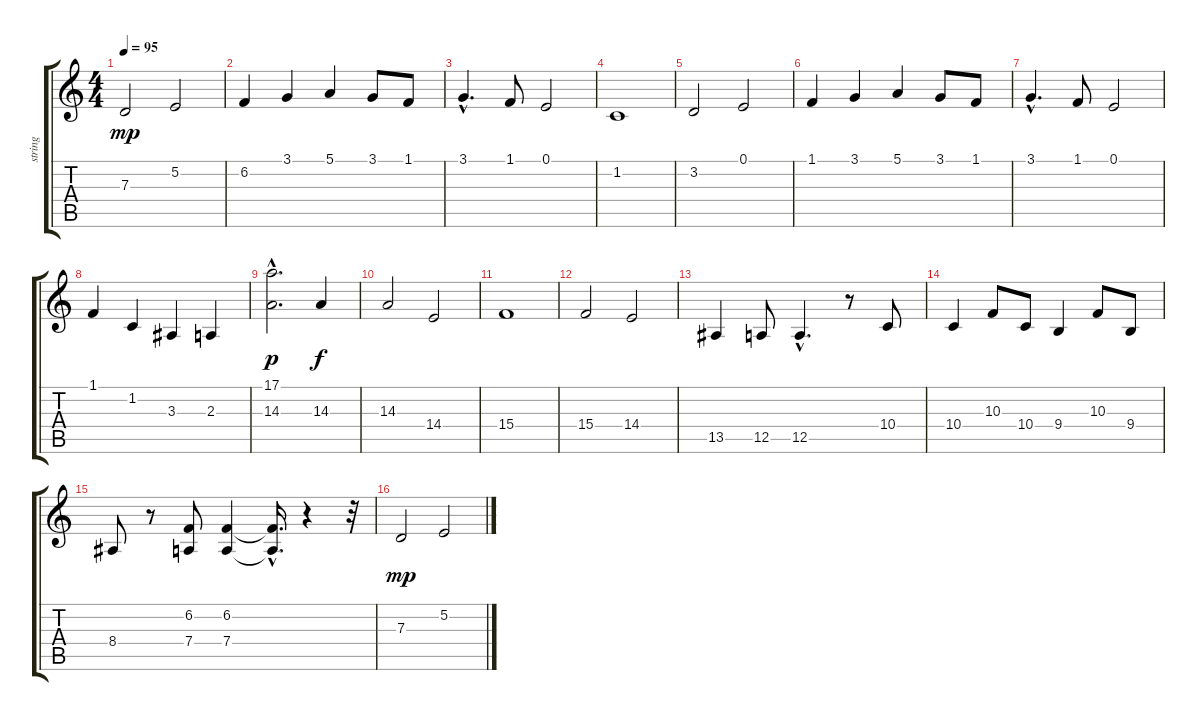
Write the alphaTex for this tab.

\track ("string" "string") {instrument viola}
\staff {score tabs}
\tuning (E4 B3 G3 D3 A2 E2) {hide}
\ts (4 4)
\tempo 95
\clef g2
\ks c
7.3.2{dy mp} 5.2.2 |
6.2.4 3.1.4 5.1.4 3.1.8 1.1.8 |
3.1{hac}.4{d} 1.1.8 0.1.2 |
1.2.1 |
3.2.2 0.1.2 |
1.1.4 3.1.4 5.1.4 3.1.8 1.1.8 |
3.1{hac}.4{d} 1.1.8 0.1.2 |
1.1.4 1.2.4 3.3.4 2.3.4 |
(17.1 14.3{hac}).2{d dy p} 14.3.4{dy f} |
14.3.2 14.4.2 |
15.4.1 |
15.4.2 14.4.2 |
13.5.4 12.5.8 12.5{hac}.4{d} r.8 10.4.8 |
10.4.4 10.3.8 10.4.8 9.4.4 10.3.8 9.4.8 |
8.4.8 r.8 (6.2 7.4).8 (6.2 7.4).4 (6.2{hac t} 7.4{hac t}).16{d} r.4 r.32 |
7.3.2{dy mp} 5.2.2
